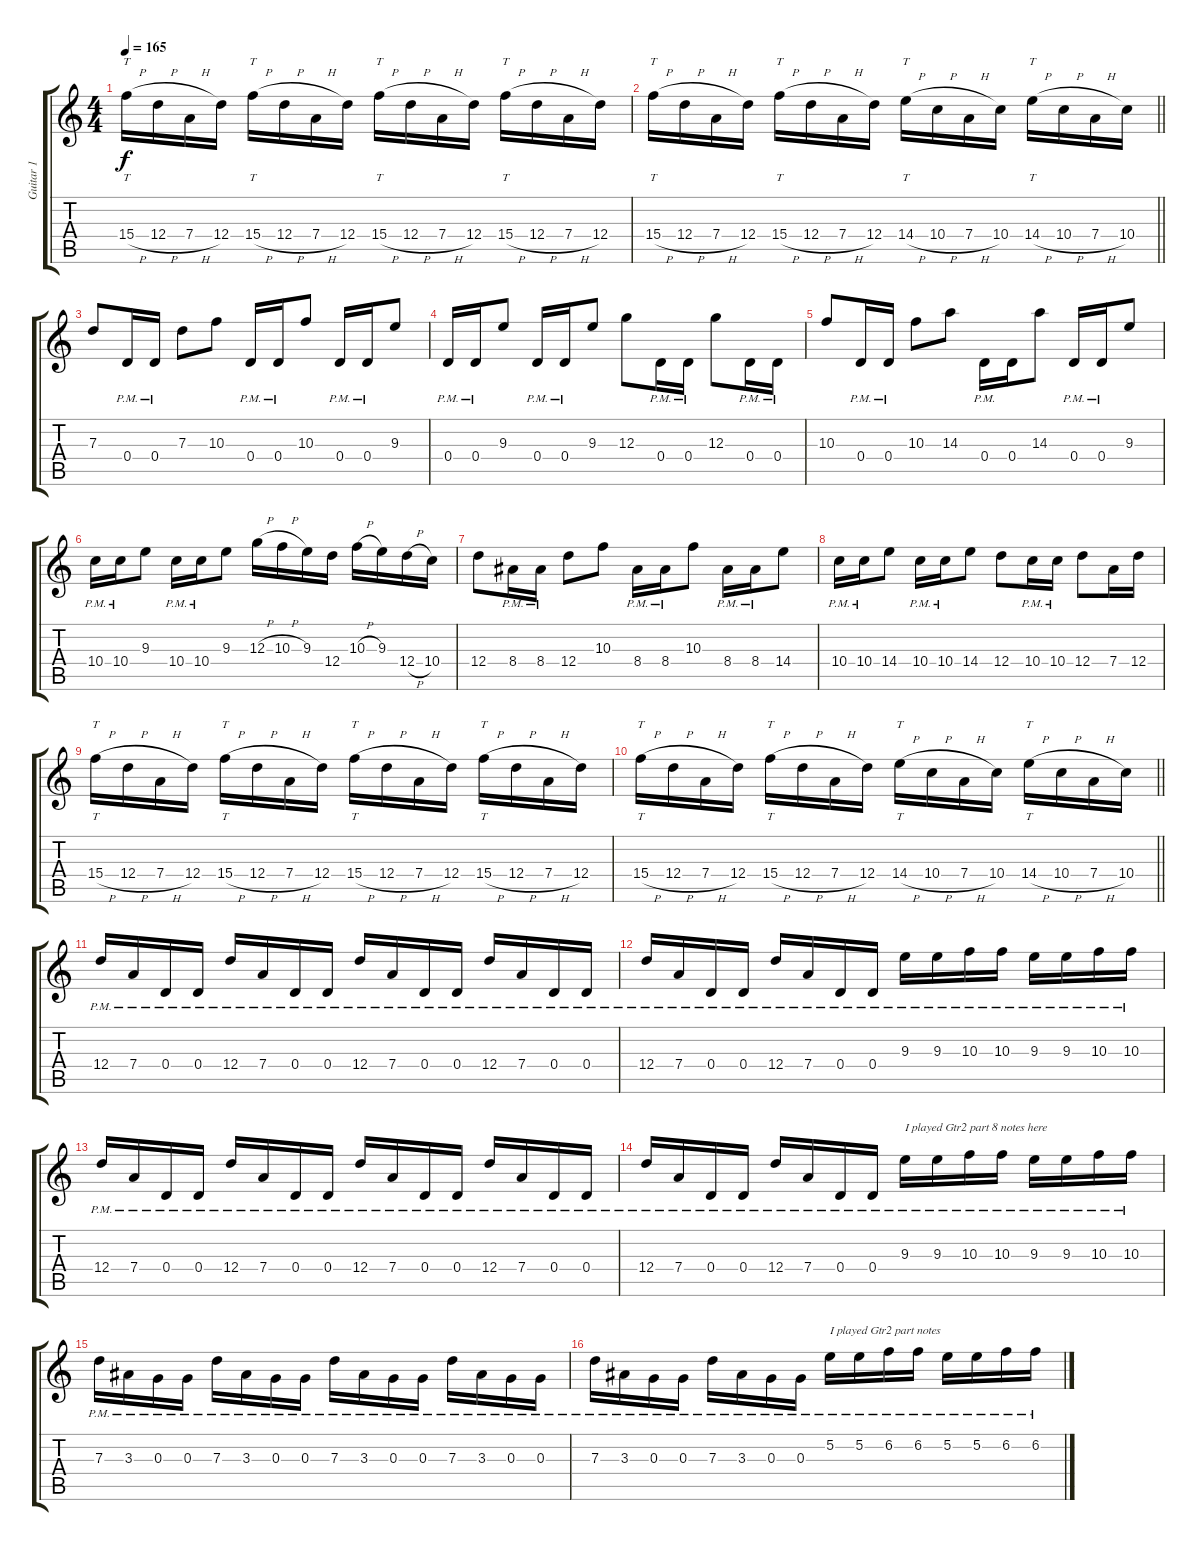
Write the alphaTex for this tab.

\track ("Guitar 1" "Guitar 1") {instrument distortionguitar}
\staff {score tabs}
\tuning (E4 B3 G3 D3 A2 D2) {hide}
\ts (4 4)
\tempo 165
\clef g2
\ks c
15.4{h}.16{tt dy f} 12.4{h}.16 7.4{h}.16 12.4.16 15.4{h}.16{tt} 12.4{h}.16 7.4{h}.16 12.4.16 15.4{h}.16{tt} 12.4{h}.16 7.4{h}.16 12.4.16 15.4{h}.16{tt} 12.4{h}.16 7.4{h}.16 12.4.16 |
\barLineRight lightlight
15.4{h}.16{tt} 12.4{h}.16 7.4{h}.16 12.4.16 15.4{h}.16{tt} 12.4{h}.16 7.4{h}.16 12.4.16 14.4{h}.16{tt} 10.4{h}.16 7.4{h}.16 10.4.16 14.4{h}.16{tt} 10.4{h}.16 7.4{h}.16 10.4.16 |
7.3.8 0.4{pm}.16 0.4{pm}.16 7.3.8 10.3.8 0.4{pm}.16 0.4{pm}.16 10.3.8 0.4{pm}.16 0.4{pm}.16 9.3.8 |
0.4{pm}.16 0.4{pm}.16 9.3.8 0.4{pm}.16 0.4{pm}.16 9.3.8 12.3.8 0.4{pm}.16 0.4{pm}.16 12.3.8 0.4{pm}.16 0.4{pm}.16 |
10.3.8 0.4{pm}.16 0.4{pm}.16 10.3.8 14.3.8 0.4{pm}.16 0.4.16 14.3.8 0.4{pm}.16 0.4{pm}.16 9.3.8 |
10.4{pm}.16 10.4{pm}.16 9.3.8 10.4{pm}.16 10.4{pm}.16 9.3.8 12.3{h}.16 10.3{h}.16 9.3.16 12.4.16 10.3{h}.16 9.3.16 12.4{h}.16 10.4.16 |
12.4.8 8.4{pm}.16 8.4{pm}.16 12.4.8 10.3.8 8.4{pm}.16 8.4{pm}.16 10.3.8 8.4{pm}.16 8.4{pm}.16 14.4.8 |
10.4{pm}.16 10.4{pm}.16 14.4.8 10.4{pm}.16 10.4{pm}.16 14.4.8 12.4.8 10.4{pm}.16 10.4{pm}.16 12.4.8 7.4.16 12.4.16 |
15.4{h}.16{tt} 12.4{h}.16 7.4{h}.16 12.4.16 15.4{h}.16{tt} 12.4{h}.16 7.4{h}.16 12.4.16 15.4{h}.16{tt} 12.4{h}.16 7.4{h}.16 12.4.16 15.4{h}.16{tt} 12.4{h}.16 7.4{h}.16 12.4.16 |
\barLineRight lightlight
15.4{h}.16{tt} 12.4{h}.16 7.4{h}.16 12.4.16 15.4{h}.16{tt} 12.4{h}.16 7.4{h}.16 12.4.16 14.4{h}.16{tt} 10.4{h}.16 7.4{h}.16 10.4.16 14.4{h}.16{tt} 10.4{h}.16 7.4{h}.16 10.4.16 |
12.4{pm}.16{volume 13 balance 3} 7.4{pm}.16 0.4{pm}.16 0.4{pm}.16 12.4{pm}.16 7.4{pm}.16 0.4{pm}.16 0.4{pm}.16 12.4{pm}.16 7.4{pm}.16 0.4{pm}.16 0.4{pm}.16 12.4{pm}.16 7.4{pm}.16 0.4{pm}.16 0.4{pm}.16 |
12.4{pm}.16 7.4{pm}.16 0.4{pm}.16 0.4{pm}.16 12.4{pm}.16 7.4{pm}.16 0.4{pm}.16 0.4{pm}.16 9.3{pm}.16 9.3{pm}.16 10.3{pm}.16 10.3{pm}.16 9.3{pm}.16 9.3{pm}.16 10.3{pm}.16 10.3{pm}.16 |
12.4{pm}.16 7.4{pm}.16 0.4{pm}.16 0.4{pm}.16 12.4{pm}.16 7.4{pm}.16 0.4{pm}.16 0.4{pm}.16 12.4{pm}.16 7.4{pm}.16 0.4{pm}.16 0.4{pm}.16 12.4{pm}.16 7.4{pm}.16 0.4{pm}.16 0.4{pm}.16 |
12.4{pm}.16 7.4{pm}.16 0.4{pm}.16 0.4{pm}.16 12.4{pm}.16 7.4{pm}.16 0.4{pm}.16 0.4{pm}.16 9.3{pm}.16{txt "I played Gtr2 part 8 notes here"} 9.3{pm}.16 10.3{pm}.16 10.3{pm}.16 9.3{pm}.16 9.3{pm}.16 10.3{pm}.16 10.3{pm}.16 |
7.3{pm}.16 3.3{pm}.16 0.3{pm}.16 0.3{pm}.16 7.3{pm}.16 3.3{pm}.16 0.3{pm}.16 0.3{pm}.16 7.3{pm}.16 3.3{pm}.16 0.3{pm}.16 0.3{pm}.16 7.3{pm}.16 3.3{pm}.16 0.3{pm}.16 0.3{pm}.16 |
7.3{pm}.16 3.3{pm}.16 0.3{pm}.16 0.3{pm}.16 7.3{pm}.16 3.3{pm}.16 0.3{pm}.16 0.3{pm}.16 5.2{pm}.16{txt "I played Gtr2 part notes"} 5.2{pm}.16 6.2{pm}.16 6.2{pm}.16 5.2{pm}.16 5.2{pm}.16 6.2{pm}.16 6.2{pm}.16
